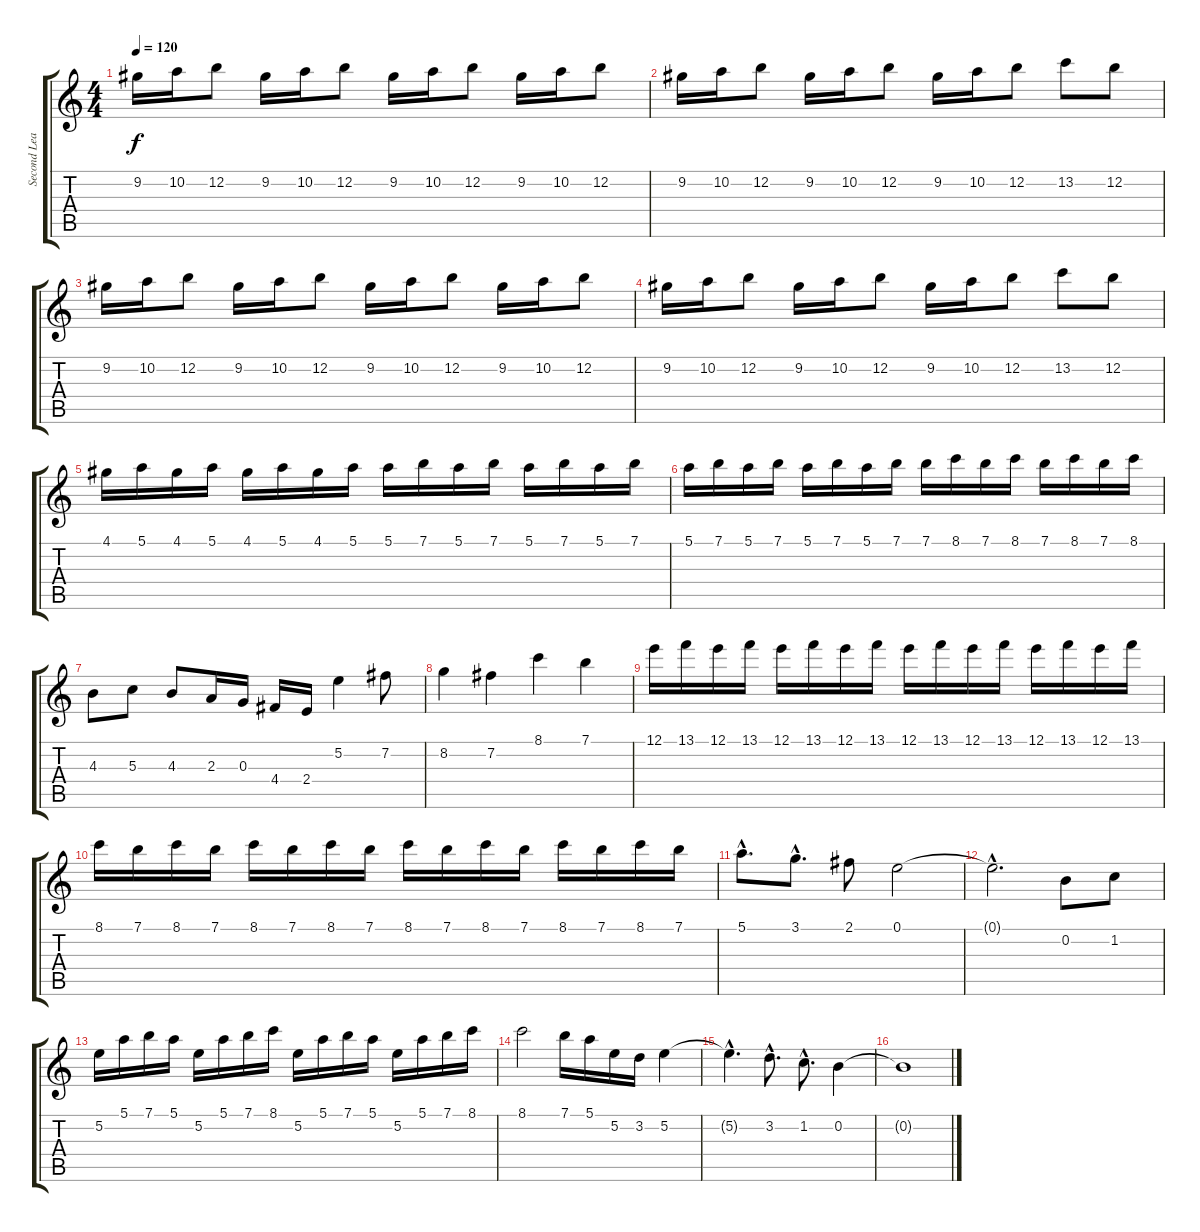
\track ("Second Lead" "Second Lea") {instrument overdrivenguitar}
\staff {score tabs}
\tuning (E4 B3 G3 D3 A2 E2) {hide}
\ts (4 4)
\tempo 120
\clef g2
\ks c
9.2.16{dy f} 10.2.16 12.2.8 9.2.16 10.2.16 12.2.8 9.2.16 10.2.16 12.2.8 9.2.16 10.2.16 12.2.8 |
9.2.16 10.2.16 12.2.8 9.2.16 10.2.16 12.2.8 9.2.16 10.2.16 12.2.8 13.2.8 12.2.8 |
9.2.16 10.2.16 12.2.8 9.2.16 10.2.16 12.2.8 9.2.16 10.2.16 12.2.8 9.2.16 10.2.16 12.2.8 |
9.2.16 10.2.16 12.2.8 9.2.16 10.2.16 12.2.8 9.2.16 10.2.16 12.2.8 13.2.8 12.2.8 |
4.1.16 5.1.16 4.1.16 5.1.16 4.1.16 5.1.16 4.1.16 5.1.16 5.1.16 7.1.16 5.1.16 7.1.16 5.1.16 7.1.16 5.1.16 7.1.16 |
5.1.16 7.1.16 5.1.16 7.1.16 5.1.16 7.1.16 5.1.16 7.1.16 7.1.16 8.1.16 7.1.16 8.1.16 7.1.16 8.1.16 7.1.16 8.1.16 |
4.3.8 5.3.8 4.3.8 2.3.16 0.3.16 4.4.16 2.4.16 5.2.4 7.2.8 |
8.2.4 7.2.4 8.1.4 7.1.4 |
12.1.16 13.1.16 12.1.16 13.1.16 12.1.16 13.1.16 12.1.16 13.1.16 12.1.16 13.1.16 12.1.16 13.1.16 12.1.16 13.1.16 12.1.16 13.1.16 |
8.1.16 7.1.16 8.1.16 7.1.16 8.1.16 7.1.16 8.1.16 7.1.16 8.1.16 7.1.16 8.1.16 7.1.16 8.1.16 7.1.16 8.1.16 7.1.16 |
5.1{hac}.8{d} 3.1{hac}.8{d} 2.1.8 0.1.2 |
0.1{hac t}.2{d} 0.2.8 1.2.8 |
5.2.16 5.1.16 7.1.16 5.1.16 5.2.16 5.1.16 7.1.16 8.1.16 5.2.16 5.1.16 7.1.16 5.1.16 5.2.16 5.1.16 7.1.16 8.1.16 |
8.1.2 7.1.16 5.1.16 5.2.16 3.2.16 5.2.4 |
5.2{hac t}.4{d} 3.2{hac}.8{d} 1.2{hac}.8{d} 0.2.4 |
0.2{t}.1
